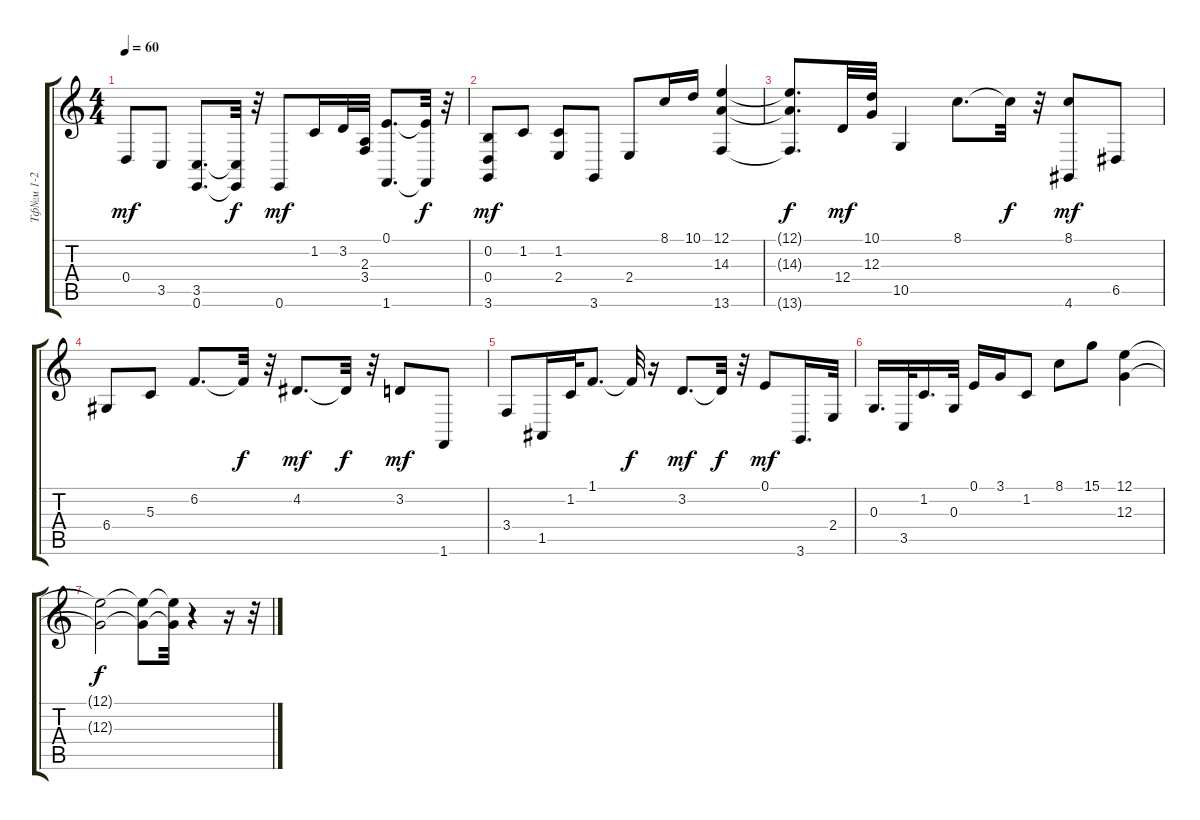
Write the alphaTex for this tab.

\track ("Тф№м 1-2" "Тф№м 1-2") {instrument acousticgrandpiano}
\staff {score tabs}
\tuning (E4 B3 G3 D3 A2 E2) {hide}
\ts (4 4)
\tempo 60
\clef g2
\ks c
0.4.8{dy mf} 3.5.8 (3.5 0.6).8{d} (3.5{t} 0.6{t}).32{dy f} r.32 0.6.8{dy mf} 1.2.16 3.2.32 (2.3 3.4).32 (0.1 1.6).8{d} (0.1{t} 1.6{t}).32{dy f} r.32 |
(0.2 0.4 3.6).8{dy mf} 1.2.8 (1.2 2.4).8 3.6.8 2.4.8 8.1.16 10.1.16 (12.1 14.3 13.6).4 |
(12.1{t} 14.3{t} 13.6{t}).8{d dy f} 12.4.32{dy mf} (10.1 12.3).32 10.5.4 8.1.8{d} 8.1{t}.32{dy f} r.32 (8.1 4.6).8{dy mf} 6.5.8 |
6.4.8 5.3.8 6.2.8{d} 6.2{t}.32{dy f} r.32 4.2.8{d dy mf} 4.2{t}.32{dy f} r.32 3.2.8{dy mf} 1.6.8 |
3.4.8 1.5.16 1.2.32 1.1.8{d} 1.1{t}.32{dy f} r.16 3.2.8{d dy mf} 3.2{t}.32{dy f} r.32 0.1.8{dy mf} 3.6.16{d} 2.4.32 |
0.3.16{d} 3.5.32 1.2.16{d} 0.3.32 0.1.16 3.1.16 1.2.8 8.1.8 15.1.8 (12.1 12.3).4 |
(12.1{t} 12.3{t}).2{dy f} (12.1{t} 12.3{t}).8 (12.1{t} 12.3{t}).32 r.4 r.16 r.32
